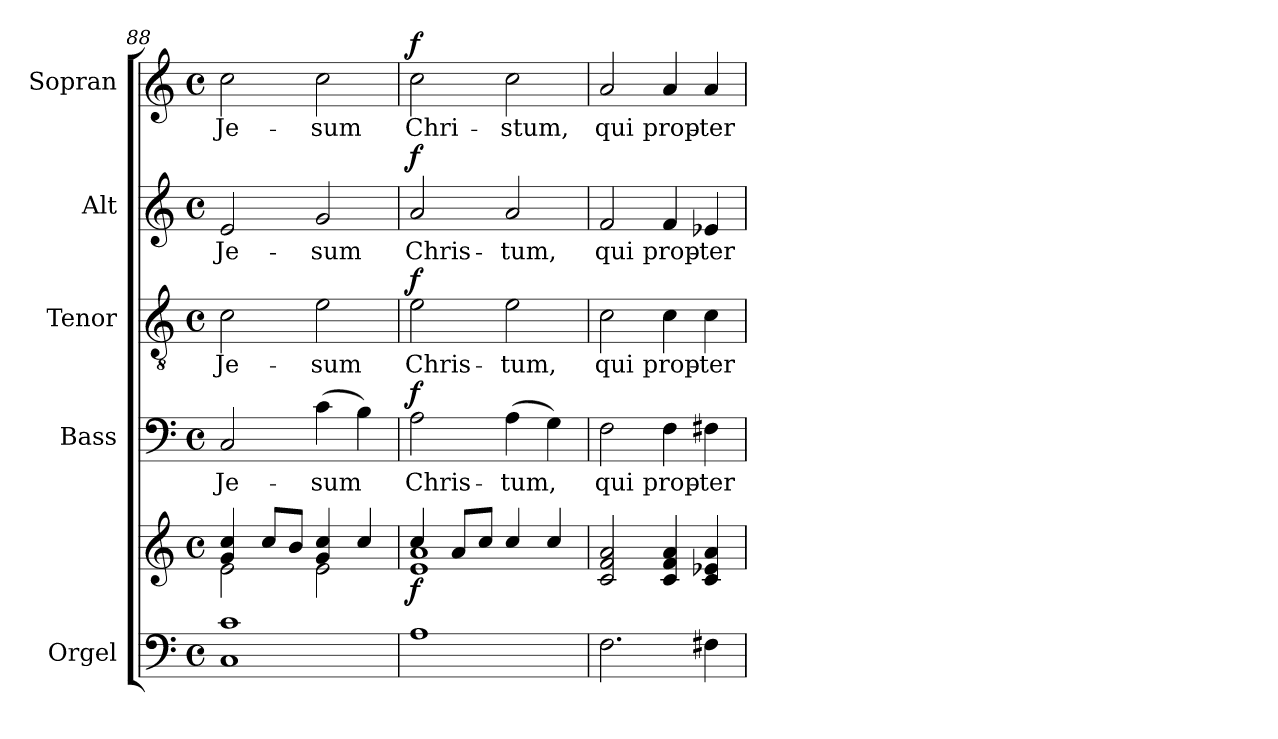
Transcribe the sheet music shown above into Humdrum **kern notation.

**kern	**kern	**dynam	**kern	**text	**dynam	**kern	**text	**dynam	**kern	**text	**dynam	**kern	**text	**dynam
*part5	*part5	*part5	*part4	*part4	*part4	*part3	*part3	*part3	*part2	*part2	*part2	*part1	*part1	*part1
*staff6	*staff5	*staff5/6	*staff4	*staff4	*staff4	*staff3	*staff3	*staff3	*staff2	*staff2	*staff2	*staff1	*staff1	*staff1
*I"Orgel	*	*	*I"Bass	*	*	*I"Tenor	*	*	*I"Alt	*	*	*I"Sopran	*	*
*I'Org.	*	*	*I'B.	*	*	*I'T.	*	*	*I'A.	*	*	*I'S.	*	*
*clefF4	*clefG2	*	*clefF4	*	*	*clefGv2	*	*	*clefG2	*	*	*clefG2	*	*
*k[]	*k[]	*	*k[]	*	*	*k[]	*	*	*k[]	*	*	*k[]	*	*
*C:	*C:	*	*C:	*	*	*C:	*	*	*C:	*	*	*C:	*	*
*M4/4	*M4/4	*	*M4/4	*	*	*M4/4	*	*	*M4/4	*	*	*M4/4	*	*
*met(c)	*met(c)	*	*met(c)	*	*	*met(c)	*	*	*met(c)	*	*	*met(c)	*	*
=88	=88	=88	=88	=88	=88	=88	=88	=88	=88	=88	=88	=88	=88	=88
*	*^	*	*	*	*	*	*	*	*	*	*	*	*	*
!	!	!	!	!	!LO:LY:b	!	!	!LO:LY:b	!	!	!LO:LY:b	!	!	!LO:LY:b	!
1C 1c	4g/ 4cc/	2e\	.	2C/	Je-	.	2c\	Je-	.	2e/	Je-	.	2cc\	Je-	.
.	8cc/L	.	.	.	.	.	.	.	.	.	.	.	.	.	.
.	8b/J	.	.	.	.	.	.	.	.	.	.	.	.	.	.
!	!	!	!	!	!LO:LY:b	!	!	!LO:LY:b	!	!	!LO:LY:b	!	!	!LO:LY:b	!
.	4g/ 4cc/	2e\	.	(>4c\	-sum	.	2e\	-sum	.	2g/	-sum	.	2cc\	-sum	.
.	4cc/	.	.	4B\)	.	.	.	.	.	.	.	.	.	.	.
=89	=89	=89	=89	=89	=89	=89	=89	=89	=89	=89	=89	=89	=89	=89	=89
!	!	!	!LO:DY:b	!	!LO:LY:b	!LO:DY:a	!	!LO:LY:b	!LO:DY:a	!	!LO:LY:b	!LO:DY:a	!	!LO:LY:b	!LO:DY:a
1A	4cc/	1e 1a	f	2A\	Chris-	f	2e\	Chris-	f	2a/	Chris-	f	2cc\	Chri-	f
.	8a/L	.	.	.	.	.	.	.	.	.	.	.	.	.	.
.	8cc/J	.	.	.	.	.	.	.	.	.	.	.	.	.	.
!	!	!	!	!	!LO:LY:b	!	!	!LO:LY:b	!	!	!LO:LY:b	!	!	!LO:LY:b	!
.	4cc/	.	.	(>4A\	-tum,	.	2e\	-tum,	.	2a/	-tum,	.	2cc\	-stum,	.
.	4cc/	.	.	4G\)	.	.	.	.	.	.	.	.	.	.	.
*	*v	*v	*	*	*	*	*	*	*	*	*	*	*	*	*
=90	=90	=90	=90	=90	=90	=90	=90	=90	=90	=90	=90	=90	=90	=90
!	!	!	!	!LO:LY:b	!	!	!LO:LY:b	!	!	!LO:LY:b	!	!	!LO:LY:b	!
2.F\	2c/ 2f/ 2a/	.	2F\	qui	.	2c\	qui	.	2f/	qui	.	2a/	qui	.
!	!	!	!	!LO:LY:b	!	!	!LO:LY:b	!	!	!LO:LY:b	!	!	!LO:LY:b	!
.	4c/ 4f/ 4a/	.	4F\	prop-	.	4c\	prop-	.	4f/	prop-	.	4a/	prop-	.
!	!	!	!	!LO:LY:b	!	!	!LO:LY:b	!	!	!LO:LY:b	!	!	!LO:LY:b	!
4F#X\	4c/ 4e-X/ 4a/	.	4F#X\	-ter	.	4c\	-ter	.	4e-X/	-ter	.	4a/	-ter	.
=	=	=	=	=	=	=	=	=	=	=	=	=	=	=
*-	*-	*-	*-	*-	*-	*-	*-	*-	*-	*-	*-	*-	*-	*-
